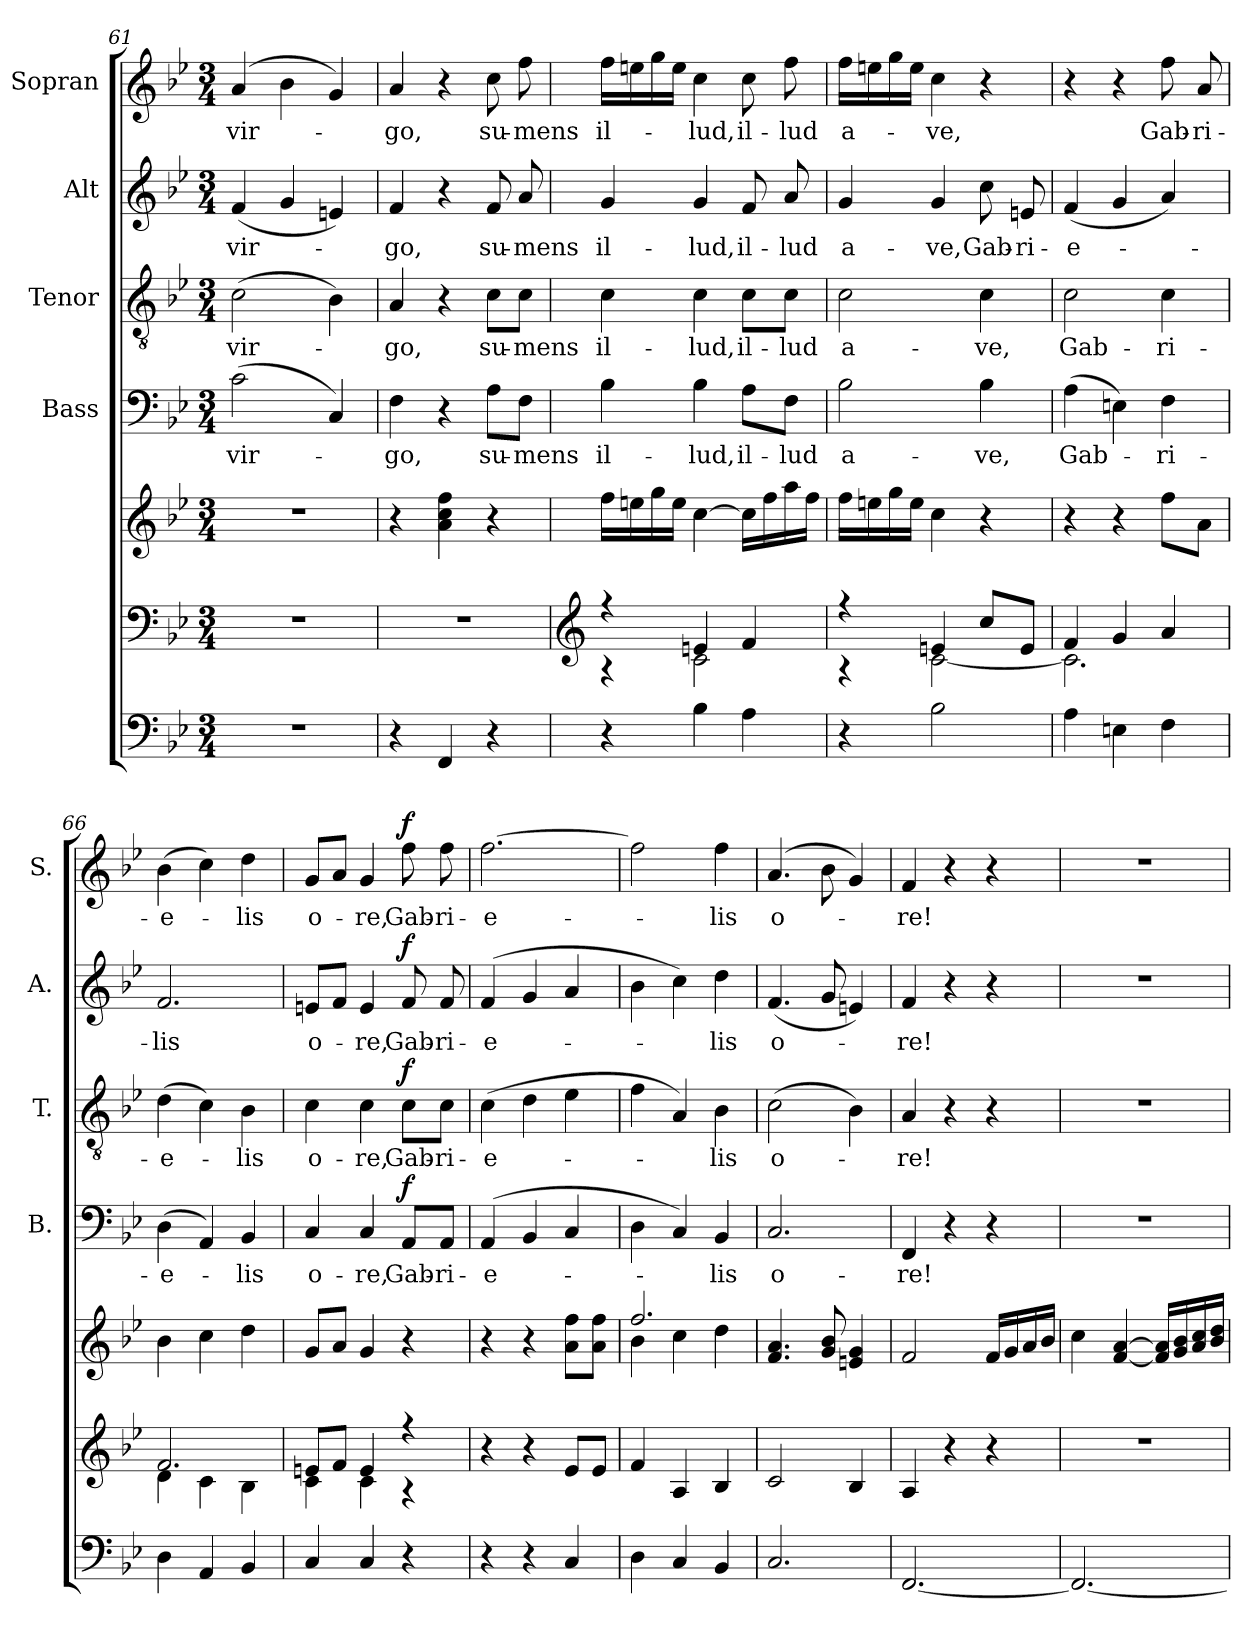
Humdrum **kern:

**kern	**kern	**kern	**kern	**text	**dynam	**kern	**text	**dynam	**kern	**text	**dynam	**kern	**text	**dynam
*part6	*part5	*part5	*part4	*part4	*part4	*part3	*part3	*part3	*part2	*part2	*part2	*part1	*part1	*part1
*staff7	*staff6	*staff5	*staff4	*staff4	*staff4	*staff3	*staff3	*staff3	*staff2	*staff2	*staff2	*staff1	*staff1	*staff1
*	*	*	*I"Bass	*	*	*I"Tenor	*	*	*I"Alt	*	*	*I"Sopran	*	*
*	*	*	*I'B.	*	*	*I'T.	*	*	*I'A.	*	*	*I'S.	*	*
*clefF4	*clefF4	*clefG2	*clefF4	*	*	*clefGv2	*	*	*clefG2	*	*	*clefG2	*	*
*k[b-e-]	*k[b-e-]	*k[b-e-]	*k[b-e-]	*	*	*k[b-e-]	*	*	*k[b-e-]	*	*	*k[b-e-]	*	*
*B-:	*B-:	*B-:	*B-:	*	*	*B-:	*	*	*B-:	*	*	*B-:	*	*
*M3/4	*M3/4	*M3/4	*M3/4	*	*	*M3/4	*	*	*M3/4	*	*	*M3/4	*	*
=61	=61	=61	=61	=61	=61	=61	=61	=61	=61	=61	=61	=61	=61	=61
!	!	!	!	!LO:LY:b	!	!	!LO:LY:b	!	!	!LO:LY:b	!	!	!LO:LY:b	!
2.r	2.r	2.r	(>2c\	vir-	.	(>2c\	vir-	.	(<4f/	vir-	.	(4a/	vir-	.
.	.	.	.	.	.	.	.	.	4g/	.	.	4b-\	.	.
.	.	.	4C/)	.	.	4B-\)	.	.	4en/)	.	.	4g/)	.	.
!!LO:PB:g=z
=62	=62	=62	=62	=62	=62	=62	=62	=62	=62	=62	=62	=62	=62	=62
!	!	!	!	!LO:LY:b	!	!	!LO:LY:b	!	!	!LO:LY:b	!	!	!LO:LY:b	!
4r	2.r	4r	4F\	-go,	.	4A/	-go,	.	4f/	-go,	.	4a/	-go,	.
4FF/	.	4a\ 4cc\ 4ff\	4r	.	.	4r	.	.	4r	.	.	4r	.	.
!	!	!	!	!LO:LY:b	!	!	!LO:LY:b	!	!	!LO:LY:b	!	!	!LO:LY:b	!
4r	.	4r	8A\L	su-	.	8c\L	su-	.	8f/	su-	.	8cc\	su-	.
!	!	!	!	!LO:LY:b	!	!	!LO:LY:b	!	!	!LO:LY:b	!	!	!LO:LY:b	!
.	.	.	8F\J	-mens	.	8c\J	-mens	.	8a/	-mens	.	8ff\	-mens	.
=63	=63	=63	=63	=63	=63	=63	=63	=63	=63	=63	=63	=63	=63	=63
*	*clefG2	*	*	*	*	*	*	*	*	*	*	*	*	*
*	*^	*	*	*	*	*	*	*	*	*	*	*	*	*
!	!	!	!	!	!LO:LY:b	!	!	!LO:LY:b	!	!	!LO:LY:b	!	!	!LO:LY:b	!
4r	4r	4r	16ff\LL	4B-\	il-	.	4c\	il-	.	4g/	il-	.	16ff\LL	il-	.
.	.	.	16een\	.	.	.	.	.	.	.	.	.	16een\	.	.
.	.	.	16gg\	.	.	.	.	.	.	.	.	.	16gg\	.	.
.	.	.	16ee\JJ	.	.	.	.	.	.	.	.	.	16ee\JJ	.	.
!	!	!	!	!	!LO:LY:b	!	!	!LO:LY:b	!	!	!LO:LY:b	!	!	!LO:LY:b	!
4B-\	4en/	2c\	[4cc\	4B-\	-lud,	.	4c\	-lud,	.	4g/	-lud,	.	4cc\	-lud,	.
!	!	!	!	!	!LO:LY:b	!	!	!LO:LY:b	!	!	!LO:LY:b	!	!	!LO:LY:b	!
4A\	4f/	.	16cc\LL]	8A\L	il-	.	8c\L	il-	.	8f/	il-	.	8cc\	il-	.
.	.	.	16ff\	.	.	.	.	.	.	.	.	.	.	.	.
!	!	!	!	!	!LO:LY:b	!	!	!LO:LY:b	!	!	!LO:LY:b	!	!	!LO:LY:b	!
.	.	.	16aa\	8F\J	-lud	.	8c\J	-lud	.	8a/	-lud	.	8ff\	-lud	.
.	.	.	16ff\JJ	.	.	.	.	.	.	.	.	.	.	.	.
=64	=64	=64	=64	=64	=64	=64	=64	=64	=64	=64	=64	=64	=64	=64	=64
!	!	!	!	!	!LO:LY:b	!	!	!LO:LY:b	!	!	!LO:LY:b	!	!	!LO:LY:b	!
4r	4r	4r	16ff\LL	2B-\	a-	.	2c\	a-	.	4g/	a-	.	16ff\LL	a-	.
.	.	.	16een\	.	.	.	.	.	.	.	.	.	16een\	.	.
.	.	.	16gg\	.	.	.	.	.	.	.	.	.	16gg\	.	.
.	.	.	16ee\JJ	.	.	.	.	.	.	.	.	.	16ee\JJ	.	.
!	!	!	!	!	!	!	!	!	!	!	!LO:LY:b	!	!	!LO:LY:b	!
2B-\	4en/	[<2c\	4cc\	.	.	.	.	.	.	4g/	-ve,	.	4cc\	-ve,	.
!	!	!	!	!	!LO:LY:b	!	!	!LO:LY:b	!	!	!LO:LY:b	!	!	!	!
.	8cc/L	.	4r	4B-\	-ve,	.	4c\	-ve,	.	8cc\	Gab-	.	4r	.	.
!	!	!	!	!	!	!	!	!	!	!	!LO:LY:b	!	!	!	!
.	8e/J	.	.	.	.	.	.	.	.	8en/	-ri-	.	.	.	.
=65	=65	=65	=65	=65	=65	=65	=65	=65	=65	=65	=65	=65	=65	=65	=65
!	!	!	!	!	!LO:LY:b	!	!	!LO:LY:b	!	!	!LO:LY:b	!	!	!	!
4A\	4f/	2.c\]	4r	(>4A\	Gab-	.	2c\	Gab-	.	(<4f/	-e-	.	4r	.	.
4En\	4g/	.	4r	4En\)	.	.	.	.	.	4g/	.	.	4r	.	.
!	!	!	!	!	!LO:LY:b	!	!	!LO:LY:b	!	!	!	!	!	!LO:LY:b	!
4F\	4a/	.	8ff\L	4F\	-ri-	.	4c\	-ri-	.	4a/)	.	.	8ff\	Gab-	.
!	!	!	!	!	!	!	!	!	!	!	!	!	!	!LO:LY:b	!
.	.	.	8a\J	.	.	.	.	.	.	.	.	.	8a/	-ri-	.
=66	=66	=66	=66	=66	=66	=66	=66	=66	=66	=66	=66	=66	=66	=66	=66
!	!	!	!	!	!LO:LY:b	!	!	!LO:LY:b	!	!	!LO:LY:b	!	!	!LO:LY:b	!
4D\	2.f/	4d\	4b-\	(>4D\	-e-	.	(>4d\	-e-	.	2.f/	-lis	.	(>4b-\	-e-	.
4AA/	.	4c\	4cc\	4AA/)	.	.	4c\)	.	.	.	.	.	4cc\)	.	.
!	!	!	!	!	!LO:LY:b	!	!	!LO:LY:b	!	!	!	!	!	!LO:LY:b	!
4BB-/	.	4B-\	4dd\	4BB-/	-lis	.	4B-\	-lis	.	.	.	.	4dd\	-lis	.
=67	=67	=67	=67	=67	=67	=67	=67	=67	=67	=67	=67	=67	=67	=67	=67
!	!	!	!	!	!LO:LY:b	!	!	!LO:LY:b	!	!	!LO:LY:b	!	!	!LO:LY:b	!
4C/	8en/L	4c\	8g/L	4C/	o-	.	4c\	o-	.	8en/L	o-	.	8g/L	o-	.
.	8f/J	.	8a/J	.	.	.	.	.	.	8f/J	.	.	8a/J	.	.
!	!	!	!	!	!LO:LY:b	!	!	!LO:LY:b	!	!	!LO:LY:b	!	!	!LO:LY:b	!
4C/	4e/	4c\	4g/	4C/	-re,	.	4c\	-re,	.	4e/	-re,	.	4g/	-re,	.
!	!	!	!	!	!LO:LY:b	!LO:DY:a	!	!LO:LY:b	!LO:DY:a	!	!LO:LY:b	!LO:DY:a	!	!LO:LY:b	!LO:DY:a
4r	4r	4r	4r	8AA/L	Gab-	f	8c\L	Gab-	f	8f/	Gab-	f	8ff\	Gab-	f
!	!	!	!	!	!LO:LY:b	!	!	!LO:LY:b	!	!	!LO:LY:b	!	!	!LO:LY:b	!
.	.	.	.	8AA/J	-ri-	.	8c\J	-ri-	.	8f/	-ri-	.	8ff\	-ri-	.
*	*v	*v	*	*	*	*	*	*	*	*	*	*	*	*	*
!!LO:LB:g=z
=68	=68	=68	=68	=68	=68	=68	=68	=68	=68	=68	=68	=68	=68	=68
!	!	!	!	!LO:LY:b	!	!	!LO:LY:b	!	!	!LO:LY:b	!	!	!LO:LY:b	!
4r	4r	4r	(4AA/	-e-	.	(>4c\	-e-	.	(4f/	-e-	.	[2.ff\	-e-	.
4r	4r	4r	4BB-/	.	.	4d\	.	.	4g/	.	.	.	.	.
4C/	8e-/L	8a\ 8ff\L	4C/	.	.	4e-\	.	.	4a/	.	.	.	.	.
.	8e-/J	8a\ 8ff\J	.	.	.	.	.	.	.	.	.	.	.	.
=69	=69	=69	=69	=69	=69	=69	=69	=69	=69	=69	=69	=69	=69	=69
*	*	*^	*	*	*	*	*	*	*	*	*	*	*	*
4D\	4f/	2.ff/	4b-\	4D\	.	.	4f\	.	.	4b-\	.	.	2ff\]	.	.
4C/	4A/	.	4cc\	4C/)	.	.	4A/)	.	.	4cc\)	.	.	.	.	.
!	!	!	!	!	!LO:LY:b	!	!	!LO:LY:b	!	!	!LO:LY:b	!	!	!LO:LY:b	!
4BB-/	4B-/	.	4dd\	4BB-/	-lis	.	4B-\	-lis	.	4dd\	-lis	.	4ff\	-lis	.
=70	=70	=70	=70	=70	=70	=70	=70	=70	=70	=70	=70	=70	=70	=70	=70
!	!	!	!	!	!LO:LY:b	!	!	!LO:LY:b	!	!	!LO:LY:b	!	!	!LO:LY:b	!
*	*	*v	*v	*	*	*	*	*	*	*	*	*	*	*	*
2.C/	2c/	4.f/ 4.a/	2.C/	o-	.	(>2c\	o-	.	(<4.f/	o-	.	(4.a/	o-	.
.	.	8g/ 8b-/	.	.	.	.	.	.	8g/	.	.	8b-\	.	.
.	4B-/	4en/ 4g/	.	.	.	4B-\)	.	.	4en/)	.	.	4g/)	.	.
=71	=71	=71	=71	=71	=71	=71	=71	=71	=71	=71	=71	=71	=71	=71
!	!	!	!	!LO:LY:b	!	!	!LO:LY:b	!	!	!LO:LY:b	!	!	!LO:LY:b	!
[2.FF/	4A/	2f/	4FF/	-re!	.	4A/	-re!	.	4f/	-re!	.	4f/	-re!	.
.	4r	.	4r	.	.	4r	.	.	4r	.	.	4r	.	.
.	4r	16f/LL	4r	.	.	4r	.	.	4r	.	.	4r	.	.
.	.	16g/	.	.	.	.	.	.	.	.	.	.	.	.
.	.	16a/	.	.	.	.	.	.	.	.	.	.	.	.
.	.	16b-/JJ	.	.	.	.	.	.	.	.	.	.	.	.
=72	=72	=72	=72	=72	=72	=72	=72	=72	=72	=72	=72	=72	=72	=72
2.FF/_	2.r	4cc\	2.r	.	.	2.r	.	.	2.r	.	.	2.r	.	.
.	.	[4f/ [4a/	.	.	.	.	.	.	.	.	.	.	.	.
.	.	16f/] 16a/]LL	.	.	.	.	.	.	.	.	.	.	.	.
.	.	16g/ 16b-/	.	.	.	.	.	.	.	.	.	.	.	.
.	.	16a/ 16cc/	.	.	.	.	.	.	.	.	.	.	.	.
.	.	16b-/ 16dd/JJ	.	.	.	.	.	.	.	.	.	.	.	.
=	=	=	=	=	=	=	=	=	=	=	=	=	=	=
*-	*-	*-	*-	*-	*-	*-	*-	*-	*-	*-	*-	*-	*-	*-
